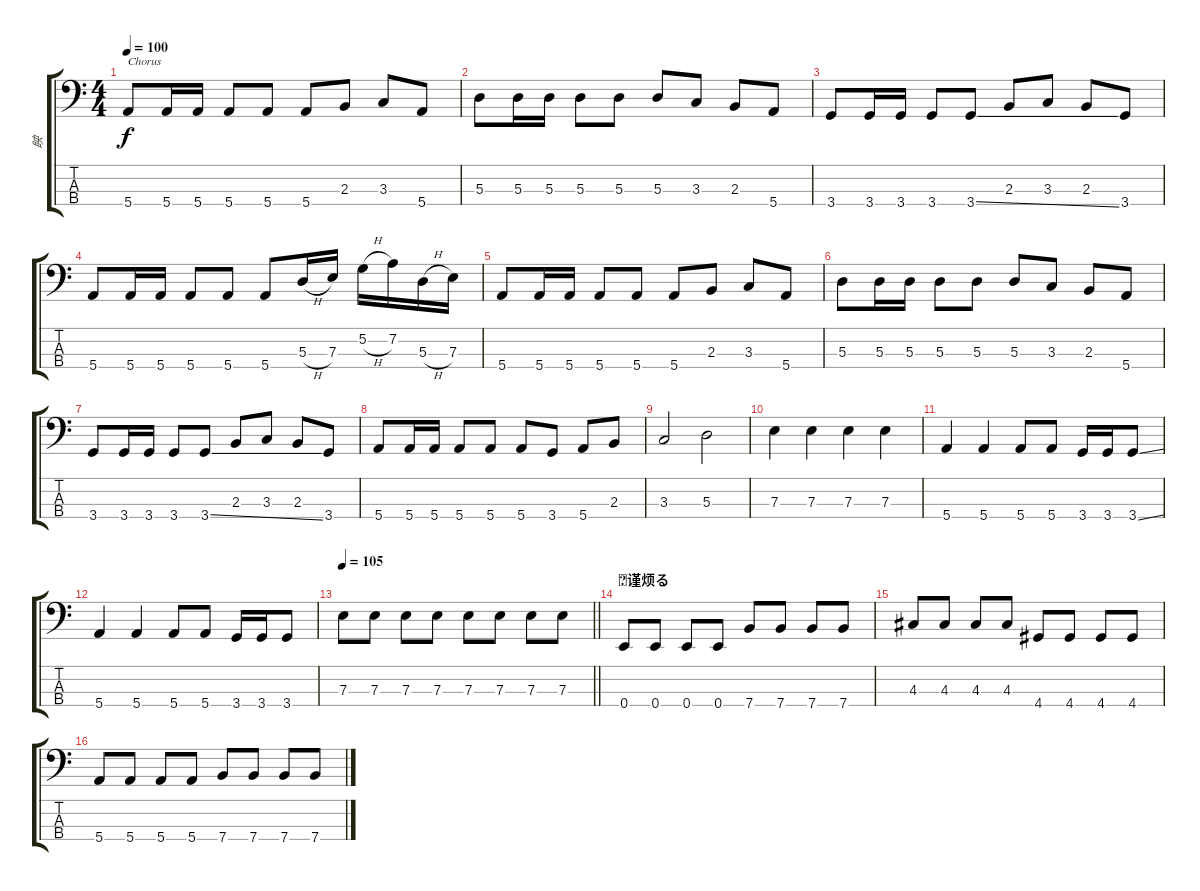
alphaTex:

\track ("眏" "眏") {instrument electricbassfinger}
\staff {score tabs}
\tuning (G2 D2 A1 E1) {hide}
\ts (4 4)
\tempo 100
\clef f4
\ks c
5.4.8{txt "Chorus" dy f} 5.4.16 5.4.16 5.4.8 5.4.8 5.4.8 2.3.8 3.3.8 5.4.8 |
5.3.8 5.3.16 5.3.16 5.3.8 5.3.8 5.3.8 3.3.8 2.3.8 5.4.8 |
3.4.8 3.4.16 3.4.16 3.4.8 3.4{ss}.8 2.3.8 3.3.8 2.3.8 3.4.8 |
5.4.8 5.4.16 5.4.16 5.4.8 5.4.8 5.4.8 5.3{h}.16 7.3.16 5.2{h}.16 7.2.16 5.3{h}.16 7.3.16 |
5.4.8 5.4.16 5.4.16 5.4.8 5.4.8 5.4.8 2.3.8 3.3.8 5.4.8 |
5.3.8 5.3.16 5.3.16 5.3.8 5.3.8 5.3.8 3.3.8 2.3.8 5.4.8 |
3.4.8 3.4.16 3.4.16 3.4.8 3.4{ss}.8 2.3.8 3.3.8 2.3.8 3.4.8 |
5.4.8 5.4.16 5.4.16 5.4.8 5.4.8 5.4.8 3.4.8 5.4.8 2.3.8 |
3.3.2 5.3.2 |
7.3.4 7.3.4 7.3.4 7.3.4 |
5.4.4 5.4.4 5.4.8 5.4.8 3.4.16 3.4.16 3.4{ss}.8 |
5.4.4 5.4.4 5.4.8 5.4.8 3.4.16 3.4.16 3.4.8 |
\tempo 105
\barLineRight lightlight
7.3.8 7.3.8 7.3.8 7.3.8 7.3.8 7.3.8 7.3.8 7.3.8 |
\section ("" "谨烦る  ")
0.4.8 0.4.8 0.4.8 0.4.8 7.4.8 7.4.8 7.4.8 7.4.8 |
4.3.8 4.3.8 4.3.8 4.3.8 4.4.8 4.4.8 4.4.8 4.4.8 |
5.4.8 5.4.8 5.4.8 5.4.8 7.4.8 7.4.8 7.4.8 7.4.8
